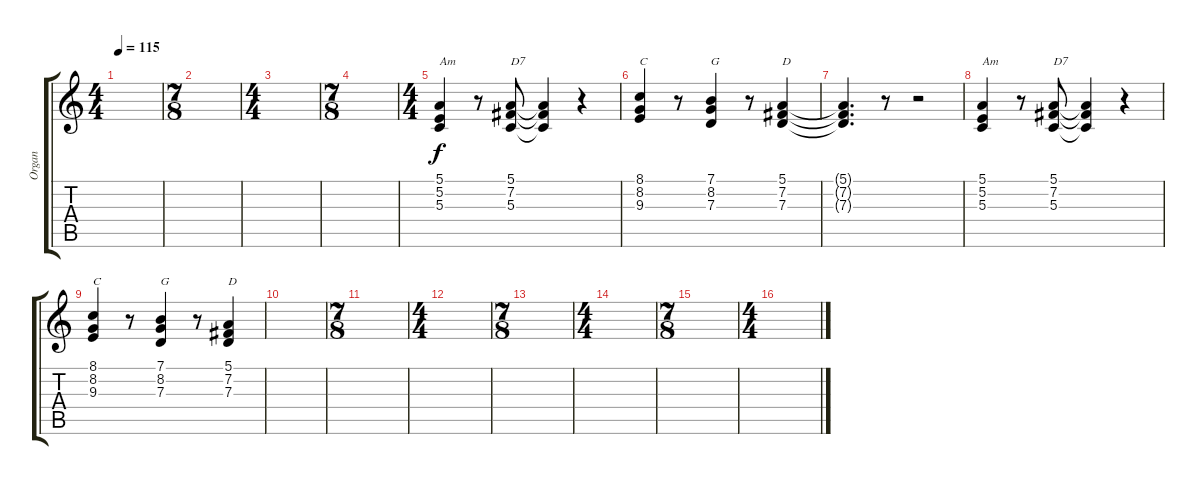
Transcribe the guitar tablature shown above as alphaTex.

\track ("Organ" "Organ") {instrument drawbarorgan}
\staff {score tabs}
\tuning (E4 B3 G3 D3 A2 E2) {hide}
\ts (4 4)
\tempo 115
\clef g2
\ks c
|
\ts (7 8)
|
\ts (4 4)
|
\ts (7 8)
|
\ts (4 4)
(5.1 5.2 5.3).4{txt "Am"} r.8 (5.1 7.2 5.3).8{txt "D7"} (5.1{t} 7.2{t} 5.3{t}).4 r.4 |
(8.1 8.2 9.3).4{txt "C"} r.8 (7.1 8.2 7.3).4{txt "G"} r.8 (5.1 7.2 7.3).4{txt "D"} |
(5.1{t} 7.2{t} 7.3{t}).4{d} r.8 r.2 |
(5.1 5.2 5.3).4{txt "Am"} r.8 (5.1 7.2 5.3).8{txt "D7"} (5.1{t} 7.2{t} 5.3{t}).4 r.4 |
(8.1 8.2 9.3).4{txt "C"} r.8 (7.1 8.2 7.3).4{txt "G"} r.8 (5.1 7.2 7.3).4{txt "D"} |
|
\ts (7 8)
|
\ts (4 4)
|
\ts (7 8)
|
\ts (4 4)
|
\ts (7 8)
|
\ts (4 4)
